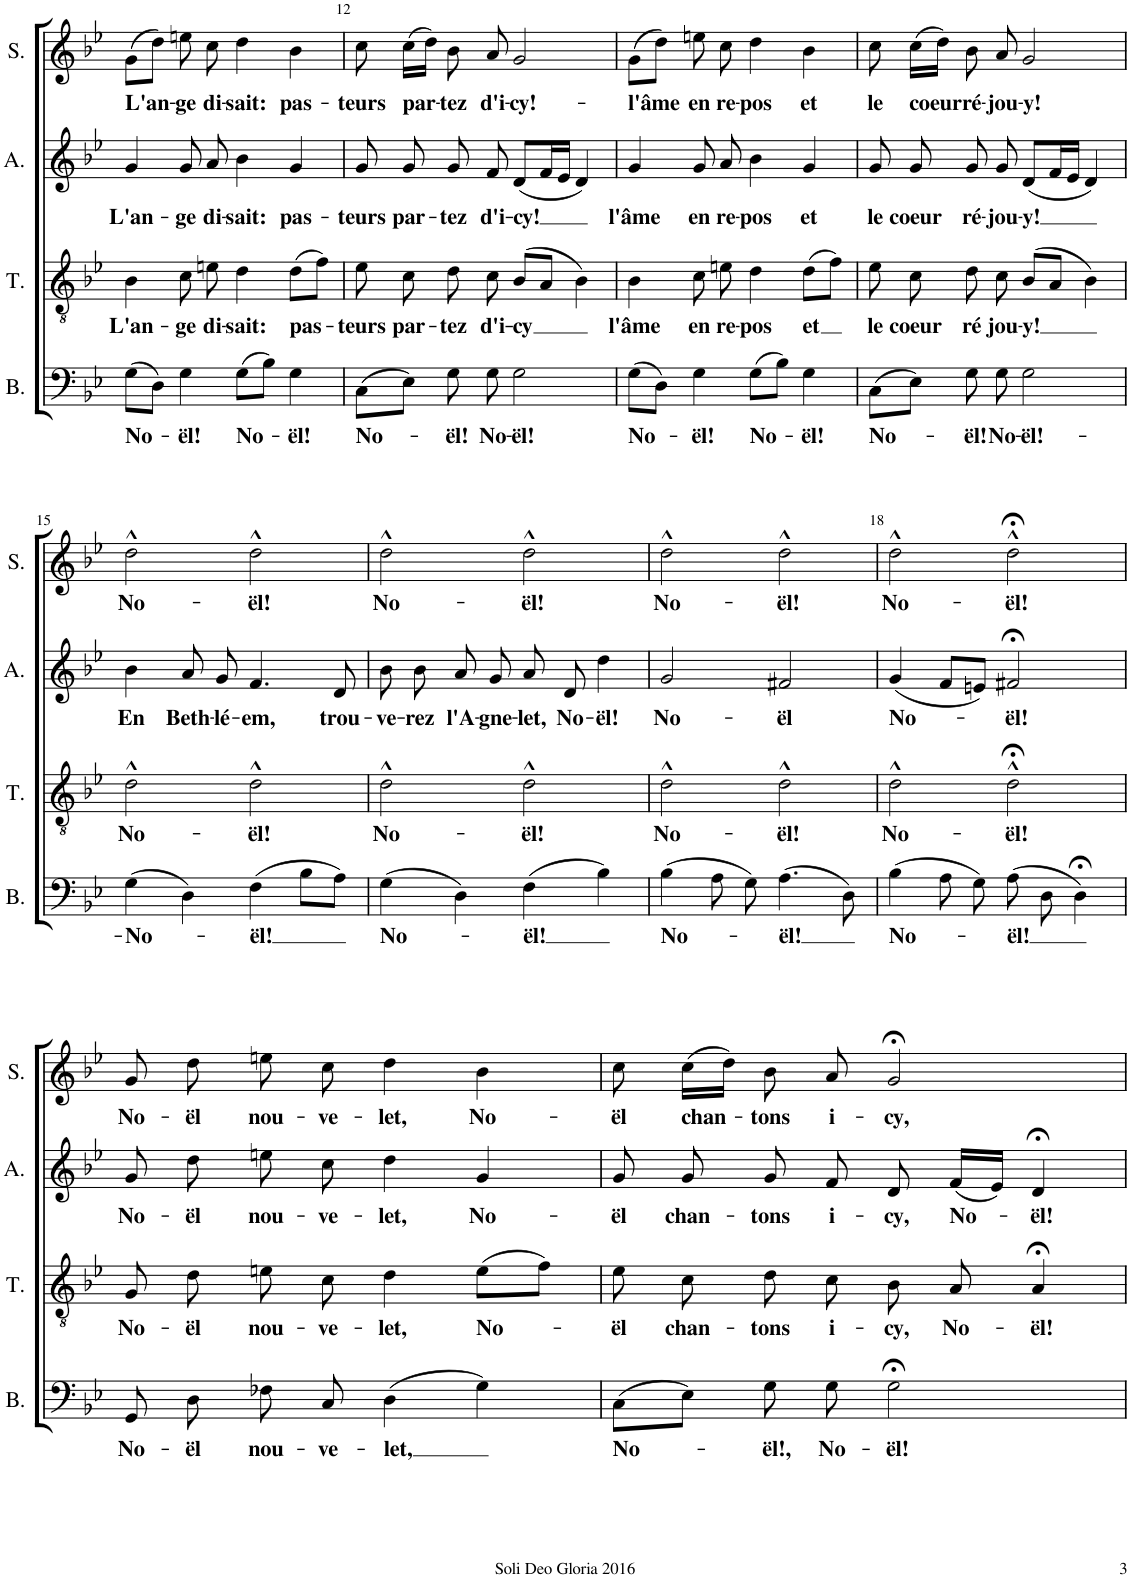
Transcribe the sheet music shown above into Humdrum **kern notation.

**kern	**text	**kern	**text	**kern	**text	**kern	**text
*part4	*part4	*part3	*part3	*part2	*part2	*part1	*part1
*staff4	*staff4	*staff3	*staff3	*staff2	*staff2	*staff1	*staff1
*I"Bass	*	*I"Ténor	*	*I"Alto	*	*I"Soprano	*
*I'B.	*	*I'T.	*	*I'A.	*	*I'S.	*
!!LO:PB:g=z
*clefF4	*	*clefGv2	*	*clefG2	*	*clefG2	*
*k[b-e-]	*	*k[b-e-]	*	*k[b-e-]	*	*k[b-e-]	*
*M4/4	*	*M4/4	*	*M4/4	*	*M4/4	*
*met(c)	*	*met(c)	*	*met(c)	*	*met(c)	*
=11	=11	=11	=11	=11	=11	=11	=11
!	!LO:LY:b	!	!LO:LY:b	!	!LO:LY:b	!	!LO:LY:b
(8G\L	No-	4B-\	L'an-	4g/	L'an-	(8g\L	L'an-
8D\J)	.	.	.	.	.	8dd\J)	.
!	!LO:LY:b	!	!LO:LY:b	!	!LO:LY:b	!	!LO:LY:b
4G\	-ël!	8c\	-ge	8g/	-ge	8een\	-ge
!	!	!	!LO:LY:b	!	!LO:LY:b	!	!LO:LY:b
.	.	8en\	di-	8a/	di-	8cc\	di-
!	!LO:LY:b	!	!LO:LY:b	!	!LO:LY:b	!	!LO:LY:b
(8G\L	No-	4d\	-sait:	4b-\	-sait:	4dd\	-sait:
8B-\J)	.	.	.	.	.	.	.
!	!LO:LY:b	!	!LO:LY:b	!	!LO:LY:b	!	!LO:LY:b
4G\	-ël!	(8d\L	pas-	4g/	pas-	4b-\	pas-
.	.	8f\J)	.	.	.	.	.
=12	=12	=12	=12	=12	=12	=12	=12
!	!LO:LY:b	!	!LO:LY:b	!	!LO:LY:b	!	!LO:LY:b
(8C\L	No-	8e-\	-teurs	8g/	-teurs	8cc\	-teurs
!	!	!	!LO:LY:b	!	!LO:LY:b	!	!LO:LY:b
8E-\J)	.	8c\	par-	8g/	par-	(16cc\LL	par-
.	.	.	.	.	.	16dd\JJ)	.
!	!LO:LY:b	!	!LO:LY:b	!	!LO:LY:b	!	!LO:LY:b
8G\	-ël!	8d\	-tez	8g/	-tez	8b-\	-tez
!	!LO:LY:b	!	!LO:LY:b	!	!LO:LY:b	!	!LO:LY:b
8G\	No-	8c\	d'i-	8f/	d'i-	8a/	d'i-
!	!LO:LY:b	!	!LO:LY:b	!	!LO:LY:b	!	!LO:LY:b
2G\	-ël!	(8B-/L	-cy	(8d/L	-cy!	2g/	-cy!-
.	.	8A/J	.	16f/L	.	.	.
.	.	.	.	16e-/JJ	.	.	.
.	.	4B-\)	.	4d/)	.	.	.
=13	=13	=13	=13	=13	=13	=13	=13
!	!LO:LY:b	!	!LO:LY:b	!	!LO:LY:b	!	!LO:LY:b
(8G\L	No-	4B-\	l'âme	4g/	l'âme	(8g\L	l'âme
8D\J)	.	.	.	.	.	8dd\J)	.
!	!LO:LY:b	!	!LO:LY:b	!	!LO:LY:b	!	!LO:LY:b
4G\	-ël!	8c\	en	8g/	en	8een\	en
!	!	!	!LO:LY:b	!	!LO:LY:b	!	!LO:LY:b
.	.	8en\	re-	8a/	re-	8cc\	re-
!	!LO:LY:b	!	!LO:LY:b	!	!LO:LY:b	!	!LO:LY:b
(8G\L	No-	4d\	-pos	4b-\	-pos	4dd\	-pos
8B-\J)	.	.	.	.	.	.	.
!	!LO:LY:b	!	!LO:LY:b	!	!LO:LY:b	!	!LO:LY:b
4G\	-ël!	(8d\L	et	4g/	et	4b-\	et
.	.	8f\J)	.	.	.	.	.
=14	=14	=14	=14	=14	=14	=14	=14
!	!LO:LY:b	!	!LO:LY:b	!	!LO:LY:b	!	!LO:LY:b
(8C\L	No-	8e-\	le	8g/	le	8cc\	le
!	!	!	!LO:LY:b	!	!LO:LY:b	!	!LO:LY:b
8E-\J)	.	8c\	coeur	8g/	coeur	(16cc\LL	coeur
.	.	.	.	.	.	16dd\JJ)	.
!	!LO:LY:b	!	!LO:LY:b	!	!LO:LY:b	!	!LO:LY:b
8G\	-ël!	8d\	ré	8g/	ré-	8b-\	ré-
!	!LO:LY:b	!	!LO:LY:b	!	!LO:LY:b	!	!LO:LY:b
8G\	No-	8c\	jou-	8g/	-jou-	8a/	-jou-
!	!LO:LY:b	!	!LO:LY:b	!	!LO:LY:b	!	!LO:LY:b
2G\	-ël!-	(8B-/L	-y!	(8d/L	-y!	2g/	-y!
.	.	8A/J	.	16f/L	.	.	.
.	.	.	.	16e-/JJ	.	.	.
.	.	4B-\)	.	4d/)	.	.	.
!!LO:LB:g=z
=15	=15	=15	=15	=15	=15	=15	=15
!	!LO:LY:b	!	!LO:LY:b	!	!LO:LY:b	!	!LO:LY:b
(4G\	No-	2d^^\	No-	4b-\	En	2dd^^\	No-
!	!	!	!	!	!LO:LY:b	!	!
4D\)	.	.	.	8a/	Beth-	.	.
!	!	!	!	!	!LO:LY:b	!	!
.	.	.	.	8g/	-lé-	.	.
!	!LO:LY:b	!	!LO:LY:b	!	!LO:LY:b	!	!LO:LY:b
(4F\	-ël!	2d^^\	-ël!	4.f/	-em,	2dd^^\	-ël!
8B-\L	.	.	.	.	.	.	.
!	!	!	!	!	!LO:LY:b	!	!
8A\J)	.	.	.	8d/	trou-	.	.
=16	=16	=16	=16	=16	=16	=16	=16
!	!LO:LY:b	!	!LO:LY:b	!	!LO:LY:b	!	!LO:LY:b
(4G\	No-	2d^^\	No-	8b-\	-ve-	2dd^^\	No-
!	!	!	!	!	!LO:LY:b	!	!
.	.	.	.	8b-\	-rez	.	.
!	!	!	!	!	!LO:LY:b	!	!
4D\)	.	.	.	8a/	l'A-	.	.
!	!	!	!	!	!LO:LY:b	!	!
.	.	.	.	8g/	-gne-	.	.
!	!LO:LY:b	!	!LO:LY:b	!	!LO:LY:b	!	!LO:LY:b
(4F\	-ël!	2d^^\	-ël!	8a/	-let,	2dd^^\	-ël!
!	!	!	!	!	!LO:LY:b	!	!
.	.	.	.	8d/	No-	.	.
!	!	!	!	!	!LO:LY:b	!	!
4B-\)	.	.	.	4dd\	-ël!	.	.
=17	=17	=17	=17	=17	=17	=17	=17
!	!LO:LY:b	!	!LO:LY:b	!	!LO:LY:b	!	!LO:LY:b
(4B-\	No-	2d^^\	No-	2g/	No-	2dd^^\	No-
8A\	.	.	.	.	.	.	.
8G\)	.	.	.	.	.	.	.
!	!LO:LY:b	!	!LO:LY:b	!	!LO:LY:b	!	!LO:LY:b
(4.A\	-ël!	2d^^\	-ël!	2f#X/	-ël	2dd^^\	-ël!
8D\)	.	.	.	.	.	.	.
=18	=18	=18	=18	=18	=18	=18	=18
!	!LO:LY:b	!	!LO:LY:b	!	!LO:LY:b	!	!LO:LY:b
(4B-\	No-	2d^^\	No-	(4g/	No-	2dd^^\	No-
8A\	.	.	.	8f/L	.	.	.
8G\)	.	.	.	8en/J)	.	.	.
!	!LO:LY:b	!	!LO:LY:b	!	!LO:LY:b	!	!LO:LY:b
(8A\	-ël!	2d;<^^\	-ël!	2f#X;</	-ël!	2dd;<^^\	-ël!
8D\	.	.	.	.	.	.	.
4D;<\)	.	.	.	.	.	.	.
!!LO:LB:g=z
=19	=19	=19	=19	=19	=19	=19	=19
!	!LO:LY:b	!	!LO:LY:b	!	!LO:LY:b	!	!LO:LY:b
8GG/	No-	8G/	No-	8g/	No-	8g/	No-
!	!LO:LY:b	!	!LO:LY:b	!	!LO:LY:b	!	!LO:LY:b
8D\	-ël	8d\	-ël	8dd\	-ël	8dd\	-ël
!	!LO:LY:b	!	!LO:LY:b	!	!LO:LY:b	!	!LO:LY:b
8F-X\	nou-	8en\	nou-	8een\	nou-	8een\	nou-
!	!LO:LY:b	!	!LO:LY:b	!	!LO:LY:b	!	!LO:LY:b
8C/	-ve-	8c\	-ve-	8cc\	-ve-	8cc\	-ve-
!	!LO:LY:b	!	!LO:LY:b	!	!LO:LY:b	!	!LO:LY:b
(4D\	-let,	4d\	-let,	4dd\	-let,	4dd\	-let,
!	!	!	!LO:LY:b	!	!LO:LY:b	!	!LO:LY:b
4G\)	.	(8e\L	No-	4g/	No-	4b-\	No-
.	.	8f\J)	.	.	.	.	.
=20	=20	=20	=20	=20	=20	=20	=20
!	!LO:LY:b	!	!LO:LY:b	!	!LO:LY:b	!	!LO:LY:b
(8C\L	No-	8e-\	-ël	8g/	-ël	8cc\	-ël
!	!	!	!LO:LY:b	!	!LO:LY:b	!	!LO:LY:b
8E-\J)	.	8c\	chan-	8g/	chan-	(16cc\LL	chan-
.	.	.	.	.	.	16dd\JJ)	.
!	!LO:LY:b	!	!LO:LY:b	!	!LO:LY:b	!	!LO:LY:b
8G\	-ël!,	8d\	-tons	8g/	-tons	8b-\	-tons
!	!LO:LY:b	!	!LO:LY:b	!	!LO:LY:b	!	!LO:LY:b
8G\	No-	8c\	i-	8f/	i-	8a/	i-
!	!LO:LY:b	!	!LO:LY:b	!	!LO:LY:b	!	!LO:LY:b
2G;<\	-ël!	8B-\	-cy,	8d/	-cy,	2g;</	-cy,
!	!	!	!LO:LY:b	!	!LO:LY:b	!	!
.	.	8A/	No-	(16f/LL	No-	.	.
.	.	.	.	16e-/JJ)	.	.	.
!	!	!	!LO:LY:b	!	!LO:LY:b	!	!
.	.	4A;</	-ël!	4d;</	-ël!	.	.
=	=	=	=	=	=	=	=
*-	*-	*-	*-	*-	*-	*-	*-
